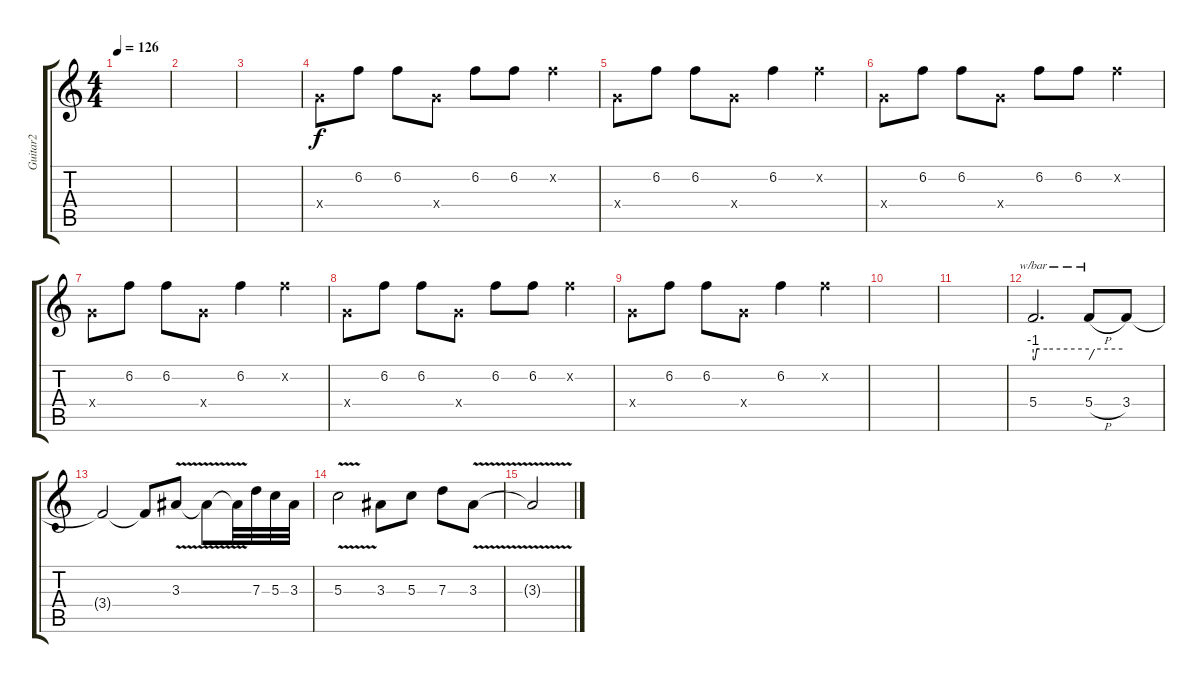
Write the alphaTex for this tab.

\track ("Guitar2" "Guitar2") {instrument electricguitarmuted}
\staff {score tabs}
\tuning (E4 B3 G3 D3 A2 E2) {hide}
\ts (4 4)
\tempo 126
\clef g2
\ks c
|
|
|
5.4{x}.8 6.2.8 6.2.8 5.4{x}.8 6.2.8 6.2.8 6.2{x}.4 |
5.4{x}.8 6.2.8 6.2.8 5.4{x}.8 6.2.4 6.2{x}.4 |
5.4{x}.8 6.2.8 6.2.8 5.4{x}.8 6.2.8 6.2.8 6.2{x}.4 |
5.4{x}.8 6.2.8 6.2.8 5.4{x}.8 6.2.4 6.2{x}.4 |
5.4{x}.8 6.2.8 6.2.8 5.4{x}.8 6.2.8 6.2.8 6.2{x}.4 |
5.4{x}.8 6.2.8 6.2.8 5.4{x}.8 6.2.4 6.2{x}.4 |
|
|
5.4.2{d tbe (custom default 0 -4 2 -4 4 0 6 0 15 0 60 0)} 5.4{h}.8{tbe (custom default 0 -4 10 0 60 0)} 3.4.8 |
3.4{t}.2 3.4{t}.8 3.3{v}.8 3.3{v t}.8 3.3{t}.32 7.3.32 5.3.32 3.3.32 |
5.3{v}.2 3.3.8 5.3.8 7.3.8 3.3{v}.8 |
3.3{t}.2
